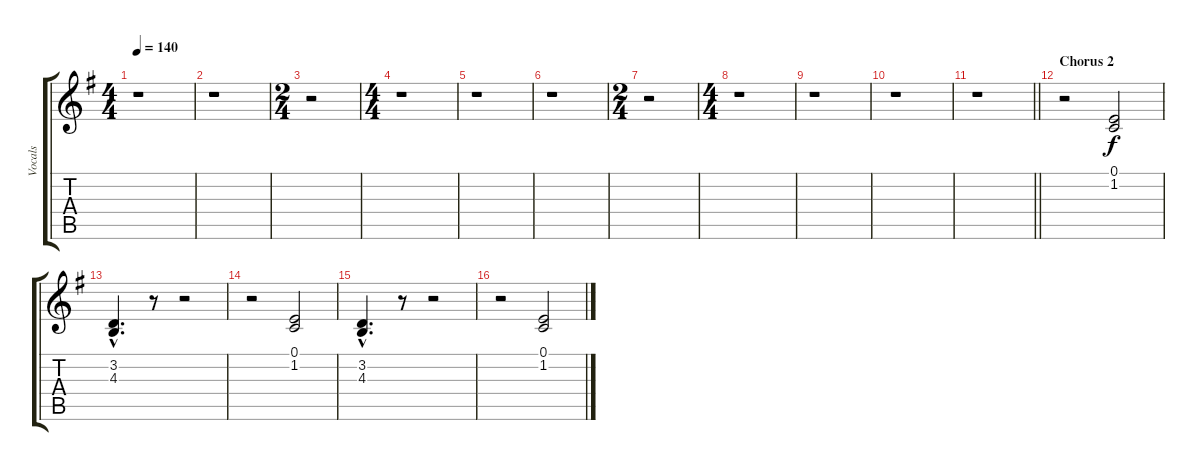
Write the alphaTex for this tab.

\track ("Vocals" "Vocals") {instrument synthvoice}
\staff {score tabs}
\tuning (E4 B3 G3 D3 A2 E2) {hide}
\ts (4 4)
\tempo 140
\clef g2
\ks g
r.1{dy f} |
r.1 |
\ts (2 4)
r.2 |
\ts (4 4)
r.1 |
r.1 |
r.1 |
\ts (2 4)
r.2 |
\ts (4 4)
r.1 |
r.1 |
r.1 |
\barLineRight lightlight
r.1 |
\section ("" "Chorus 2")
r.2 (0.1 1.2).2 |
(3.2{hac} 4.3{hac}).4{d} r.8 r.2 |
r.2 (0.1 1.2).2 |
(3.2{hac} 4.3{hac}).4{d} r.8 r.2 |
r.2 (0.1 1.2).2
